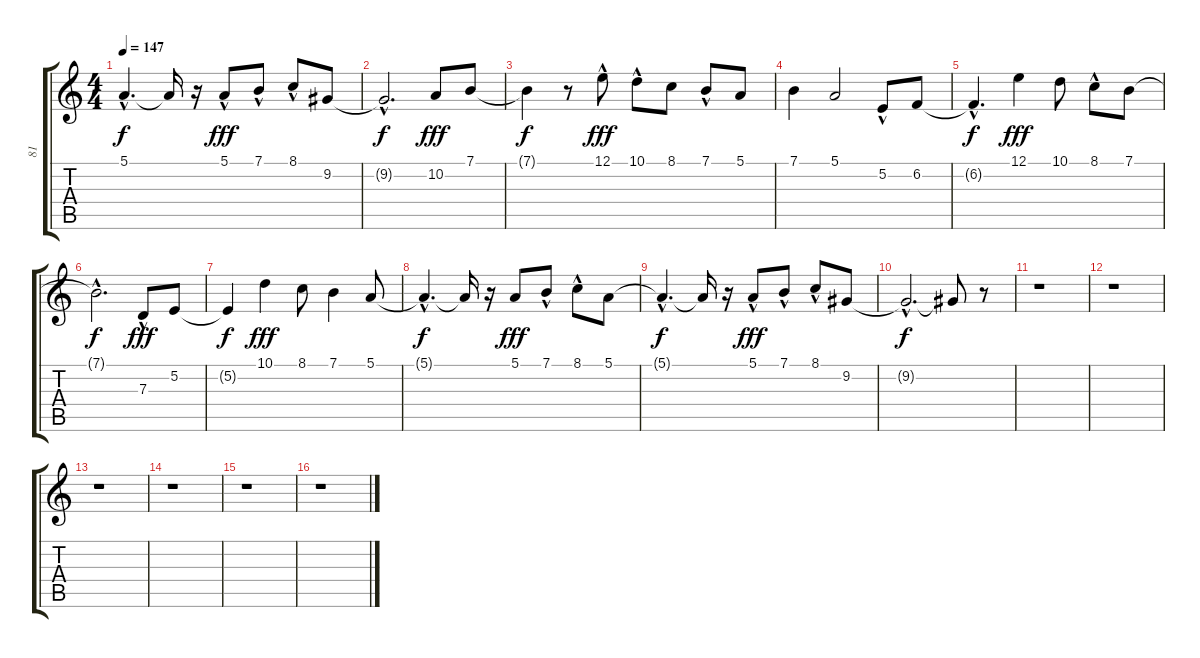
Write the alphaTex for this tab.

\track ("81" "81") {instrument lead2sawtooth}
\staff {score tabs}
\tuning (E4 B3 G3 D3 A2 E2) {hide}
\ts (4 4)
\tempo 147
\clef g2
\ks c
5.1{hac t}.4{d dy f} 5.1{t}.16 r.16 5.1{hac}.8{dy fff} 7.1{hac}.8 8.1{hac}.8 9.2.8 |
9.2{hac t}.2{d dy f} 10.2.8{dy fff} 7.1.8 |
7.1{t}.4{dy f} r.8 12.1{hac}.8{dy fff} 10.1{hac}.8 8.1.8 7.1{hac}.8 5.1.8 |
7.1.4 5.1.2 5.2{hac}.8 6.2.8 |
6.2{hac t}.4{d dy f} 12.1.4{dy fff} 10.1.8 8.1{hac}.8 7.1.8 |
7.1{hac t}.2{d dy f} 7.3{hac}.8{dy fff} 5.2.8 |
5.2{t}.4{dy f} 10.1.4{dy fff} 8.1.8 7.1.4 5.1.8 |
5.1{hac t}.4{d dy f} 5.1{t}.16 r.16 5.1.8{dy fff} 7.1{hac}.8 8.1{hac}.8 5.1.8 |
5.1{hac t}.4{d dy f} 5.1{t}.16 r.16 5.1{hac}.8{dy fff} 7.1{hac}.8 8.1{hac}.8 9.2.8 |
9.2{hac t}.2{d dy f} 9.2{t}.8 r.8 |
r.1 |
r.1 |
r.1 |
r.1 |
r.1 |
r.1
